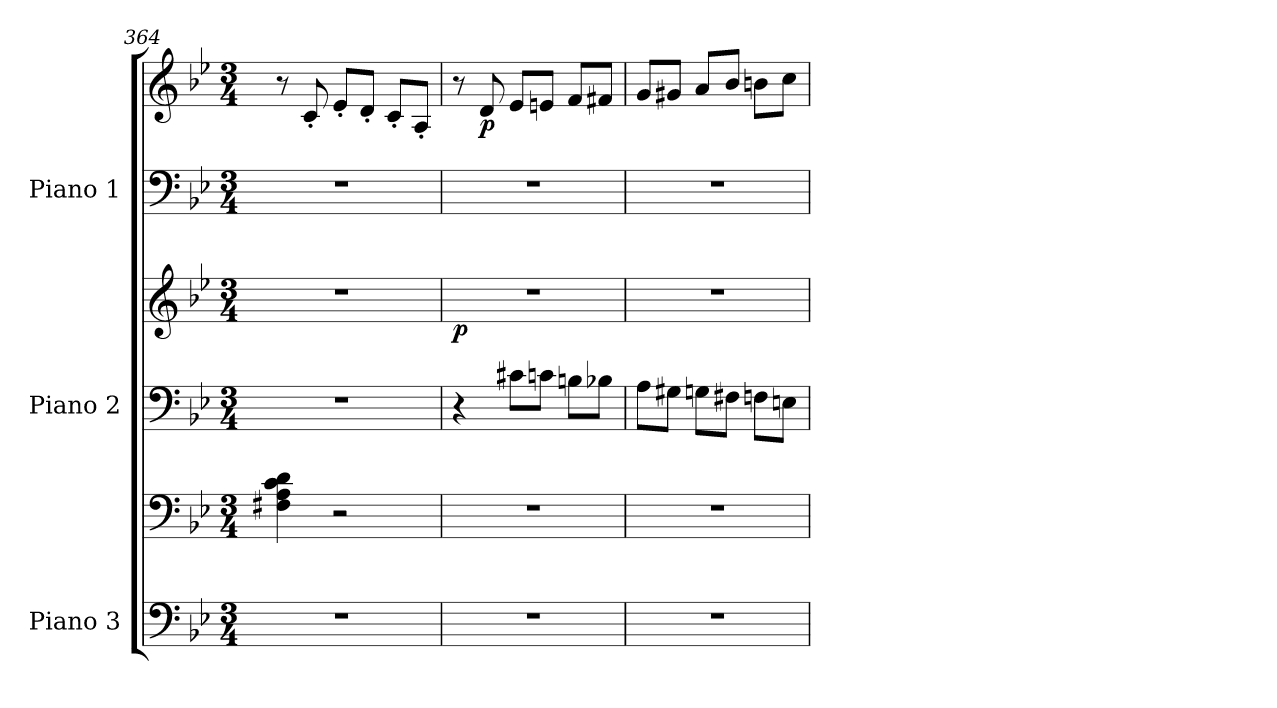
**kern	**kern	**kern	**kern	**dynam	**kern	**kern	**dynam
*part3	*part3	*part2	*part2	*part2	*part1	*part1	*part1
*staff6	*staff5	*staff4	*staff3	*staff3/4	*staff2	*staff1	*staff1/2
*I"Piano 3	*	*I"Piano 2	*	*	*I"Piano 1	*	*
*I'Pno. 3	*	*I'Pno. 2	*	*	*I'Pno. 1	*	*
!!LO:LB:g=z
*clefF4	*clefF4	*clefF4	*clefG2	*	*clefF4	*clefG2	*
*k[b-e-]	*k[b-e-]	*k[b-e-]	*k[b-e-]	*	*k[b-e-]	*k[b-e-]	*
*M3/4	*M3/4	*M3/4	*M3/4	*	*M3/4	*M3/4	*
=364	=364	=364	=364	=364	=364	=364	=364
2.r	4F#X\ 4A\ 4c\ 4d\	2.r	2.r	.	2.r	8r	.
.	.	.	.	.	.	8c'/	.
.	2r	.	.	.	.	8e-'/L	.
.	.	.	.	.	.	8d'/J	.
.	.	.	.	.	.	8c'/L	.
.	.	.	.	.	.	8A'/J	.
=365	=365	=365	=365	=365	=365	=365	=365
!	!	!	!	!LO:DY:b	!	!	!
2.r	2.r	4r	2.r	p	2.r	8r	.
!	!	!	!	!	!	!	!LO:DY:b
.	.	.	.	.	.	8d/	p
.	.	8c#X\L	.	.	.	8e-/L	.
.	.	8cn\J	.	.	.	8en/J	.
.	.	8Bn\L	.	.	.	8f/L	.
.	.	8B-X\J	.	.	.	8f#X/J	.
=366	=366	=366	=366	=366	=366	=366	=366
2.r	2.r	8A\L	2.r	.	2.r	8g/L	.
.	.	8G#X\J	.	.	.	8g#X/J	.
.	.	8Gn\L	.	.	.	8a/L	.
.	.	8F#X\J	.	.	.	8b-/J	.
.	.	8Fn\L	.	.	.	8bn\L	.
.	.	8En\J	.	.	.	8cc\J	.
=	=	=	=	=	=	=	=
*-	*-	*-	*-	*-	*-	*-	*-
